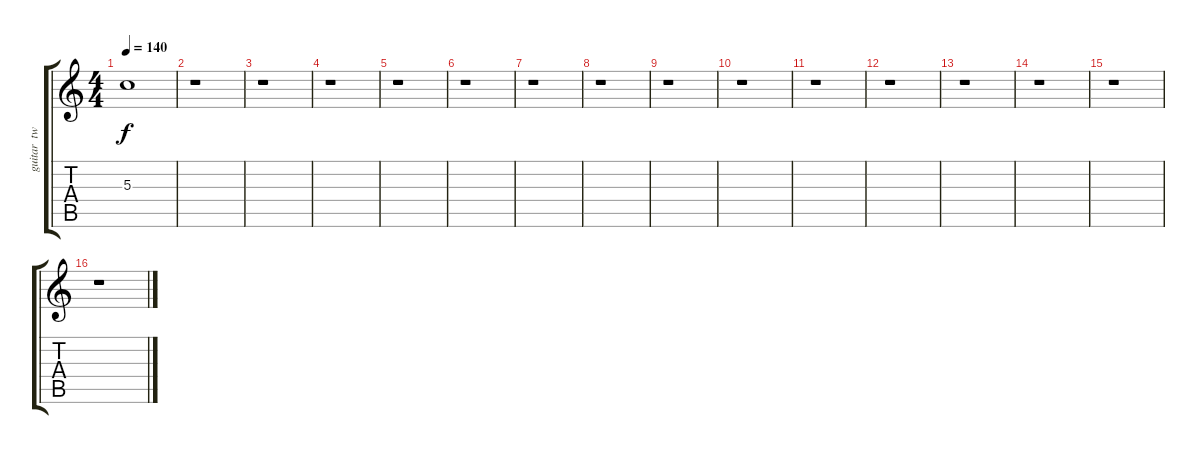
\track ("guitar  two" "guitar  tw") {instrument distortionguitar}
\staff {score tabs}
\tuning (E4 B3 G3 D3 A2 E2) {hide}
\ts (4 4)
\tempo 140
\clef g2
\ks c
5.3{t}.1{dy f} |
r.1 |
r.1 |
r.1 |
r.1 |
r.1 |
r.1 |
r.1 |
r.1 |
r.1 |
r.1 |
r.1 |
r.1 |
r.1 |
r.1 |
r.1
